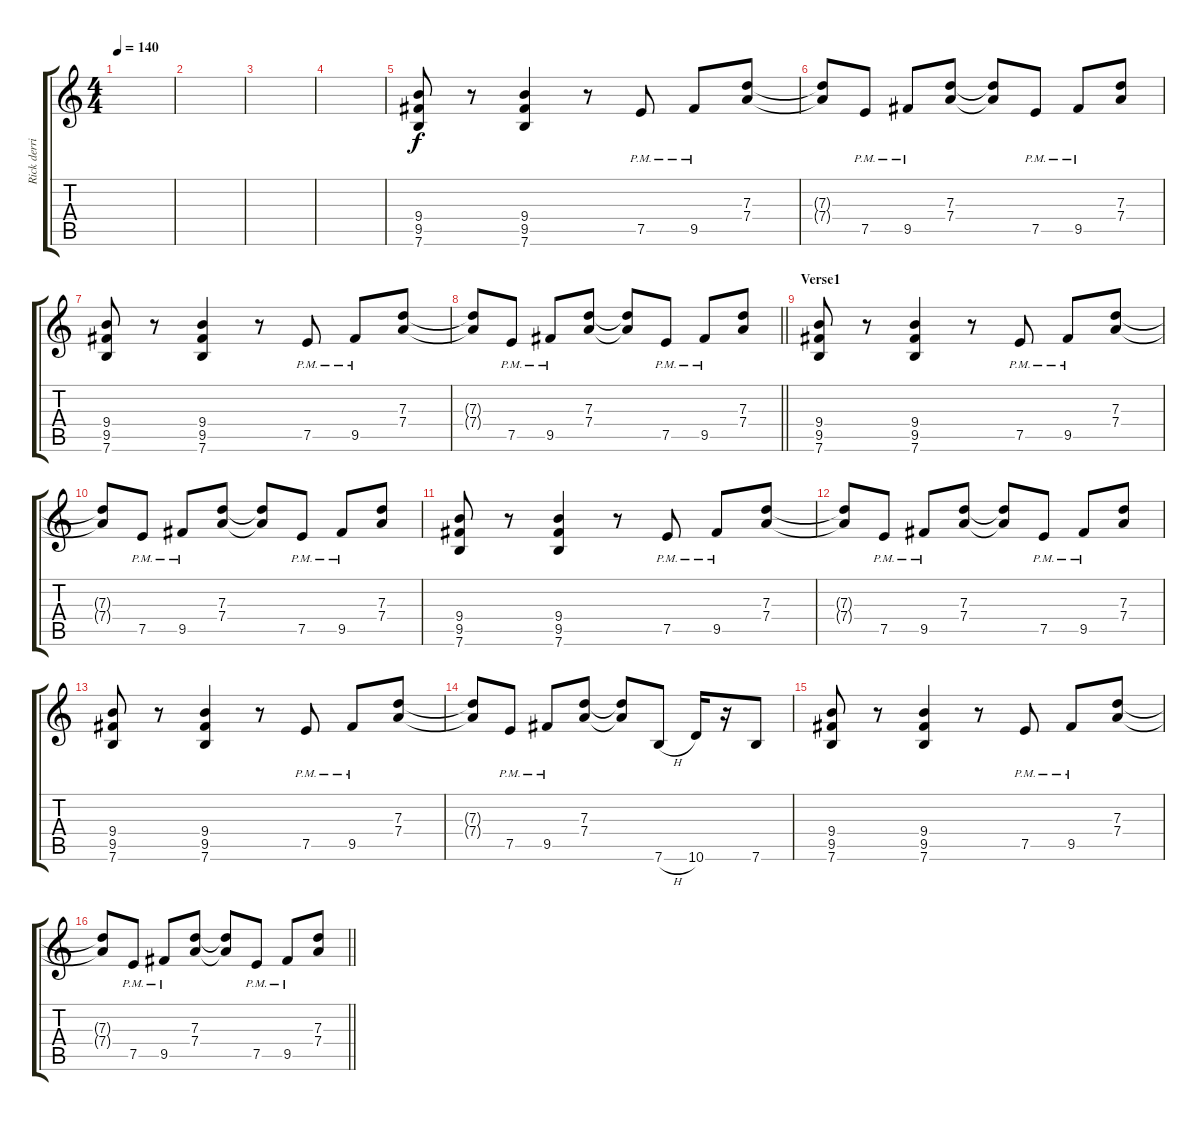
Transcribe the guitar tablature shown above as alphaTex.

\track ("Rick derringer" "Rick derri") {instrument overdrivenguitar}
\staff {score tabs}
\tuning (E4 B3 G3 D3 A2 E2) {hide}
\ts (4 4)
\tempo 140
\clef g2
\ks c
|
|
|
|
(9.4 9.5 7.6).8 r.8 (9.4 9.5 7.6).4 r.8 7.5{pm}.8 9.5{pm}.8 (7.3 7.4).8 |
(7.3{t} 7.4{t}).8 7.5{pm}.8 9.5{pm}.8 (7.3 7.4).8 (7.3{t} 7.4{t}).8 7.5{pm}.8 9.5{pm}.8 (7.3 7.4).8 |
(9.4 9.5 7.6).8 r.8 (9.4 9.5 7.6).4 r.8 7.5{pm}.8 9.5{pm}.8 (7.3 7.4).8 |
\barLineRight lightlight
(7.3{t} 7.4{t}).8 7.5{pm}.8 9.5{pm}.8 (7.3 7.4).8 (7.3{t} 7.4{t}).8 7.5{pm}.8 9.5{pm}.8 (7.3 7.4).8 |
\section ("" "Verse1")
(9.4 9.5 7.6).8 r.8 (9.4 9.5 7.6).4 r.8 7.5{pm}.8 9.5{pm}.8 (7.3 7.4).8 |
(7.3{t} 7.4{t}).8 7.5{pm}.8 9.5{pm}.8 (7.3 7.4).8 (7.3{t} 7.4{t}).8 7.5{pm}.8 9.5{pm}.8 (7.3 7.4).8 |
(9.4 9.5 7.6).8 r.8 (9.4 9.5 7.6).4 r.8 7.5{pm}.8 9.5{pm}.8 (7.3 7.4).8 |
(7.3{t} 7.4{t}).8 7.5{pm}.8 9.5{pm}.8 (7.3 7.4).8 (7.3{t} 7.4{t}).8 7.5{pm}.8 9.5{pm}.8 (7.3 7.4).8 |
(9.4 9.5 7.6).8 r.8 (9.4 9.5 7.6).4 r.8 7.5{pm}.8 9.5{pm}.8 (7.3 7.4).8 |
(7.3{t} 7.4{t}).8 7.5{pm}.8 9.5{pm}.8 (7.3 7.4).8 (7.3{t} 7.4{t}).8 7.6{h}.8 10.6.16 r.16 7.6.8 |
(9.4 9.5 7.6).8 r.8 (9.4 9.5 7.6).4 r.8 7.5{pm}.8 9.5{pm}.8 (7.3 7.4).8 |
\barLineRight lightlight
(7.3{t} 7.4{t}).8 7.5{pm}.8 9.5{pm}.8 (7.3 7.4).8 (7.3{t} 7.4{t}).8 7.5{pm}.8 9.5{pm}.8 (7.3 7.4).8
